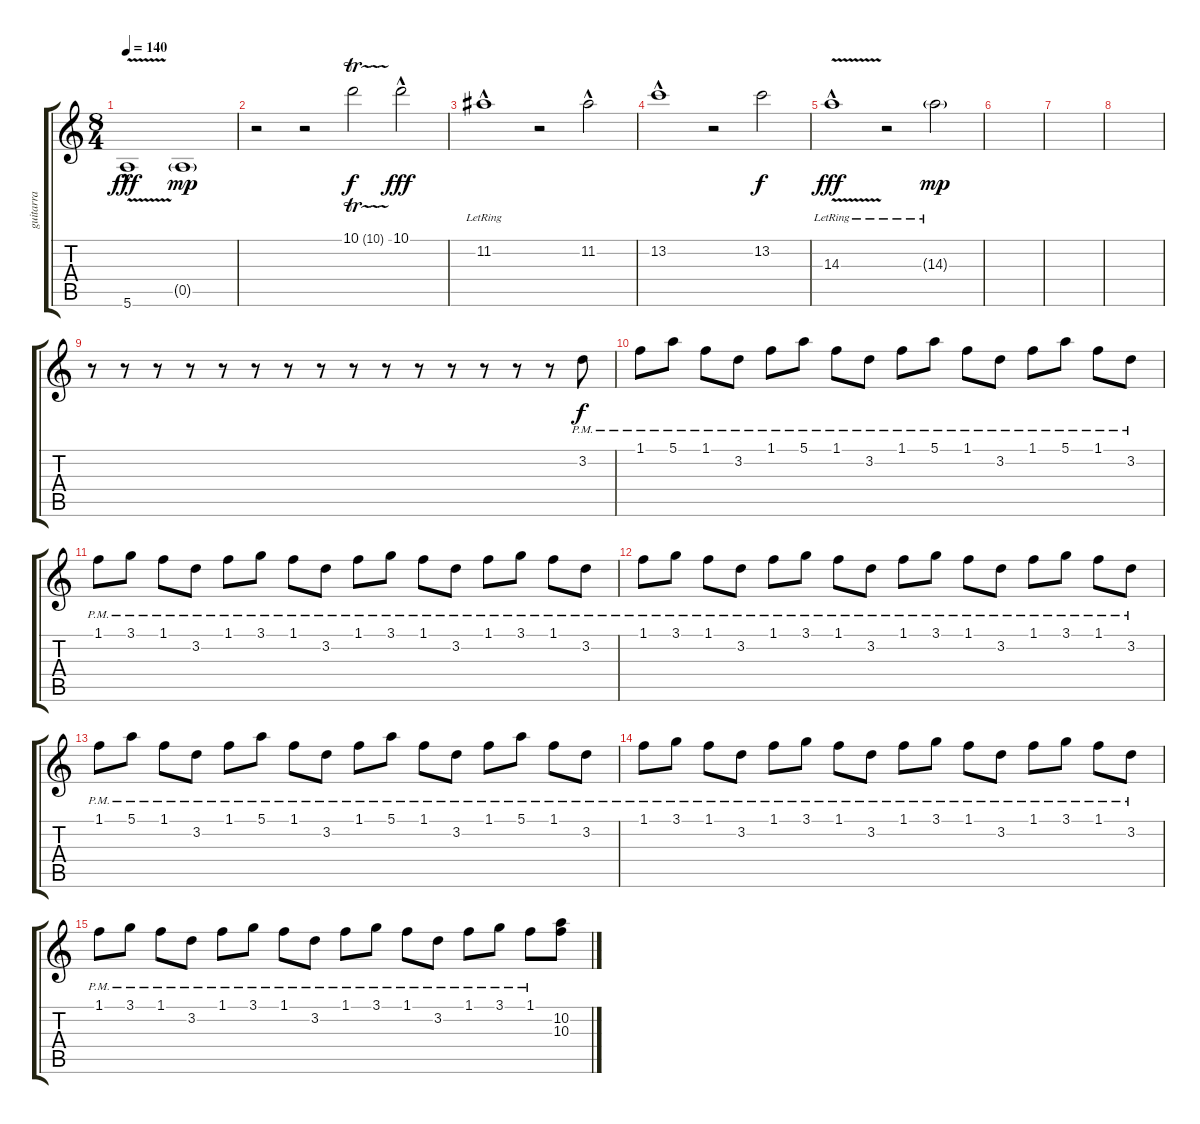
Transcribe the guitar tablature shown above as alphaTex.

\track ("guitarra" "guitarra") {instrument overdrivenguitar}
\staff {score tabs}
\tuning (E4 B3 G3 D3 A2 E2) {hide}
\ts (8 4)
\tempo 140
\clef g2
\ks c
5.6{v hac}.1{dy fff} 0.5{g}.1{dy mp} |
r.2 r.2 10.1{tr (10 16)}.2{dy f} 10.1{hac}.2{dy fff} |
11.2{hac lr}.1 r.2 11.2{hac}.2 |
13.2{hac}.1 r.2 13.2.2{dy f} |
14.3{v hac lr}.1{dy fff} r.2 14.3{g lr}.2{dy mp} |
|
|
|
r.8 r.8 r.8 r.8 r.8 r.8 r.8 r.8 r.8 r.8 r.8 r.8 r.8 r.8 r.8 3.2{pm}.8{dy f} |
1.1{pm}.8 5.1{pm}.8 1.1{pm}.8 3.2{pm}.8 1.1{pm}.8 5.1{pm}.8 1.1{pm}.8 3.2{pm}.8 1.1{pm}.8 5.1{pm}.8 1.1{pm}.8 3.2{pm}.8 1.1{pm}.8 5.1{pm}.8 1.1{pm}.8 3.2{pm}.8 |
1.1{pm}.8 3.1{pm}.8 1.1{pm}.8 3.2{pm}.8 1.1{pm}.8 3.1{pm}.8 1.1{pm}.8 3.2{pm}.8 1.1{pm}.8 3.1{pm}.8 1.1{pm}.8 3.2{pm}.8 1.1{pm}.8 3.1{pm}.8 1.1{pm}.8 3.2{pm}.8 |
1.1{pm}.8 3.1{pm}.8 1.1{pm}.8 3.2{pm}.8 1.1{pm}.8 3.1{pm}.8 1.1{pm}.8 3.2{pm}.8 1.1{pm}.8 3.1{pm}.8 1.1{pm}.8 3.2{pm}.8 1.1{pm}.8 3.1{pm}.8 1.1{pm}.8 3.2{pm}.8 |
1.1{pm}.8 5.1{pm}.8 1.1{pm}.8 3.2{pm}.8 1.1{pm}.8 5.1{pm}.8 1.1{pm}.8 3.2{pm}.8 1.1{pm}.8 5.1{pm}.8 1.1{pm}.8 3.2{pm}.8 1.1{pm}.8 5.1{pm}.8 1.1{pm}.8 3.2{pm}.8 |
1.1{pm}.8 3.1{pm}.8 1.1{pm}.8 3.2{pm}.8 1.1{pm}.8 3.1{pm}.8 1.1{pm}.8 3.2{pm}.8 1.1{pm}.8 3.1{pm}.8 1.1{pm}.8 3.2{pm}.8 1.1{pm}.8 3.1{pm}.8 1.1{pm}.8 3.2{pm}.8 |
1.1{pm}.8 3.1{pm}.8 1.1{pm}.8 3.2{pm}.8 1.1{pm}.8 3.1{pm}.8 1.1{pm}.8 3.2{pm}.8 1.1{pm}.8 3.1{pm}.8 1.1{pm}.8 3.2{pm}.8 1.1{pm}.8 3.1{pm}.8 1.1{pm}.8 (10.2 10.3).8
